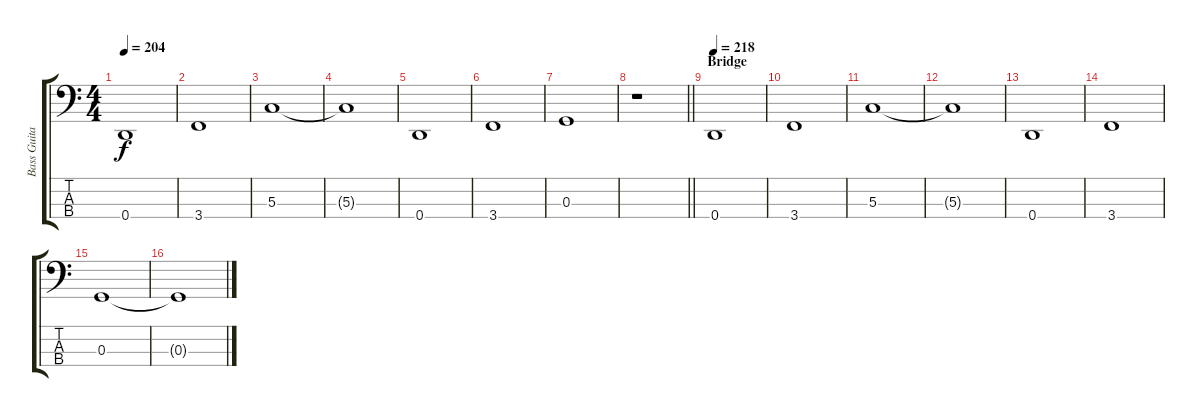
\track ("Bass Guitar" "Bass Guita") {instrument electricbassfinger}
\staff {score tabs}
\tuning (F2 C2 G1 D1) {hide}
\ts (4 4)
\tempo 204
\clef f4
\ks c
0.4.1{dy f} |
3.4.1 |
5.3.1 |
5.3{t}.1 |
0.4.1 |
3.4.1 |
0.3.1 |
\barLineRight lightlight
r.1 |
\section ("" "Bridge")
\tempo 218
0.4.1 |
3.4.1 |
5.3.1 |
5.3{t}.1 |
0.4.1 |
3.4.1 |
0.3.1 |
0.3{t}.1
